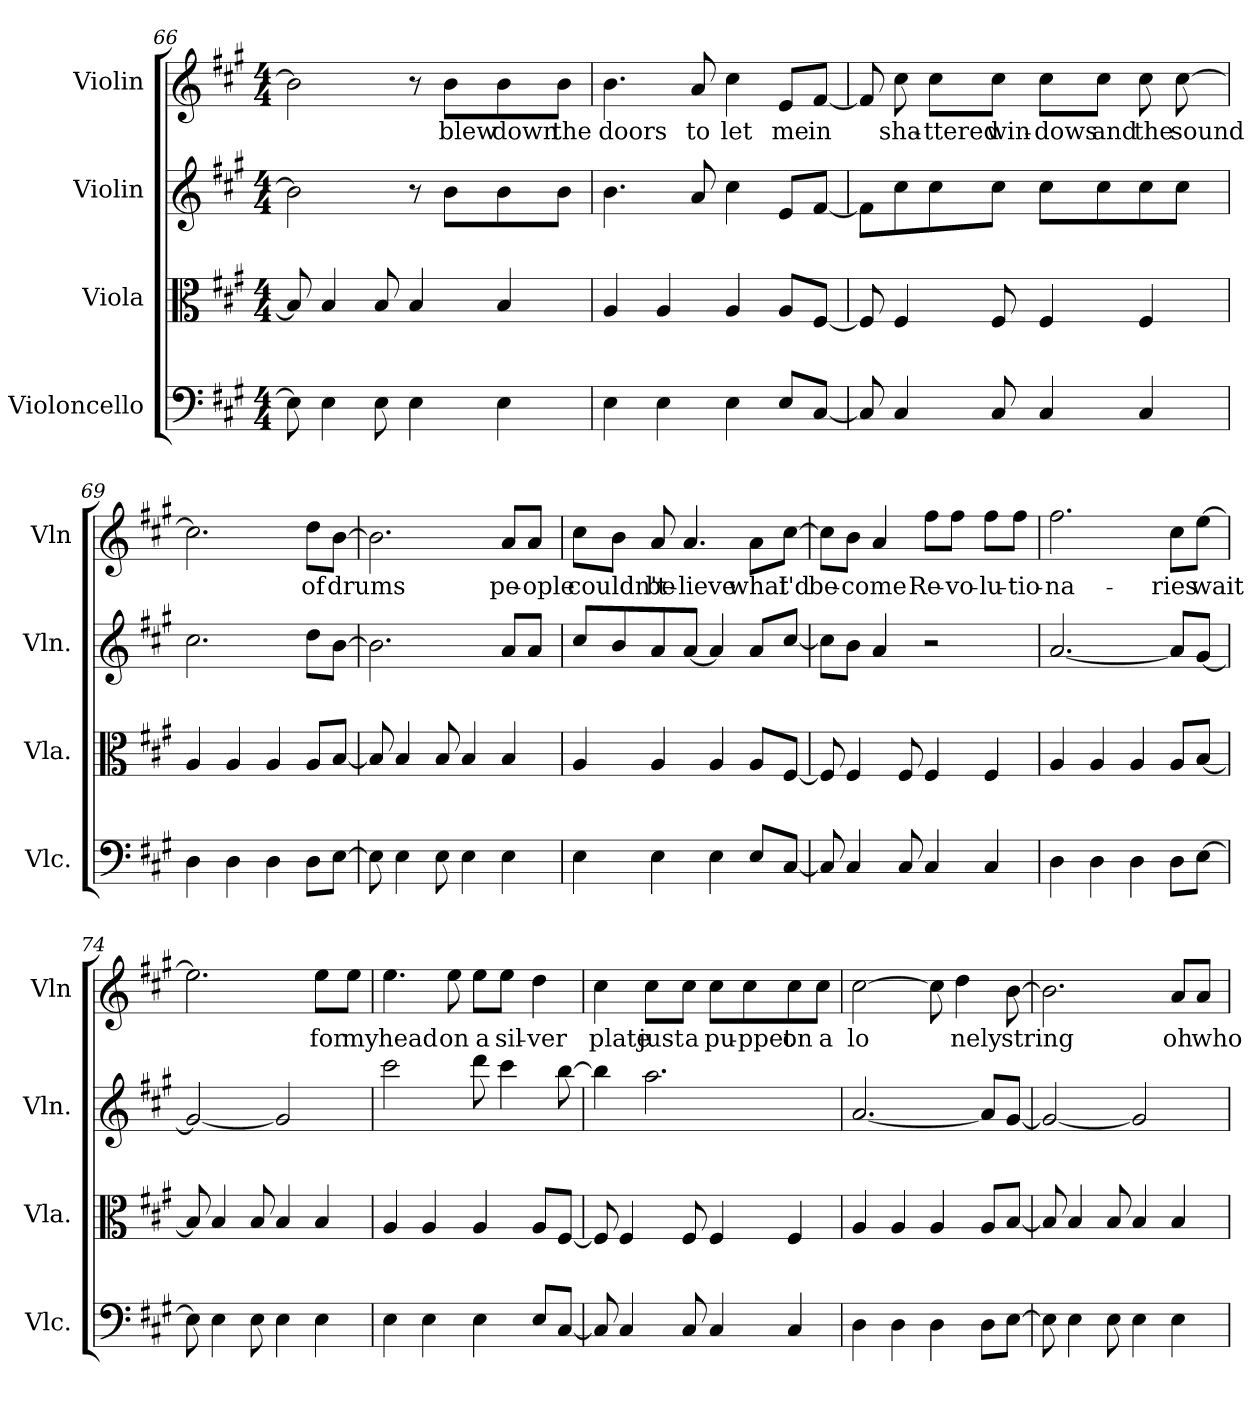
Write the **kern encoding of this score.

**kern	**kern	**kern	**kern	**text
*part4	*part3	*part2	*part1	*part1
*staff4	*staff3	*staff2	*staff1	*staff1
*I"Violoncello	*I"Viola	*I"Violin	*I"Violin	*
*I'Vlc.	*I'Vla.	*I'Vln.	*I'Vln	*
*clefF4	*clefC3	*clefG2	*clefG2	*
*k[f#c#g#]	*k[f#c#g#]	*k[f#c#g#]	*k[f#c#g#]	*
*M4/4	*M4/4	*M4/4	*M4/4	*
=66	=66	=66	=66	=66
8E\]	8B/]	2b\]	2b\]	.
4E\	4B/	.	.	.
8E\	8B/	.	.	.
4E\	4B/	8r	8r	.
.	.	8b\L	8b\L	blew
4E\	4B/	8b\	8b\	down
.	.	8b\J	8b\J	the
=67	=67	=67	=67	=67
4E\	4A/	4.b\	4.b\	doors
4E\	4A/	.	.	.
.	.	8a/	8a/	to
4E\	4A/	4cc#\	4cc#\	let
8E\L	8A/L	8e/L	8e/L	me
[8C#/J	[8F#/J	[8f#/J	[8f#/J	in
!!LO:LB:g=z
=68	=68	=68	=68	=68
8C#/]	8F#/]	8f#/L]	8f#/]	.
4C#/	4F#/	8cc#\	8cc#\	sha-
.	.	8cc#\	8cc#\L	-ttered
8C#/	8F#/	8cc#\J	8cc#\J	win-
4C#/	4F#/	8cc#\L	8cc#\L	-dows
.	.	8cc#\	8cc#\J	and
4C#/	4F#/	8cc#\	8cc#\	the
.	.	8cc#\J	[8cc#\	sound
=69	=69	=69	=69	=69
4D\	4A/	2.cc#\	2.cc#\]	.
4D\	4A/	.	.	.
4D\	4A/	.	.	.
8D\L	8A/L	8dd\L	8dd\L	of
[8E\J	[8B/J	[8b\J	[8b\J	drums
=70	=70	=70	=70	=70
8E\]	8B/]	2.b\]	2.b\]	.
4E\	4B/	.	.	.
8E\	8B/	.	.	.
4E\	4B/	.	.	.
4E\	4B/	8a/L	8a/L	pe-
.	.	8a/J	8a/J	-ople
=71	=71	=71	=71	=71
4E\	4A/	8cc#\L	8cc#\L	couldn't
.	.	8b\	8b\J	.
4E\	4A/	8a/	8a/	be-
.	.	[8a/J	4.a/	-lieve
4E\	4A/	4a/]	.	.
8E\L	8A/L	8a/L	8a\L	what
[8C#/J	[8F#/J	[8cc#\J	[8cc#\J	I'd
!!LO:LB:g=z
=72	=72	=72	=72	=72
8C#/]	8F#/]	8cc#\L]	8cc#\L]	be-
4C#/	4F#/	8b\J	8b\J	-come
.	.	4a/	4a/	.
8C#/	8F#/	.	.	.
4C#/	4F#/	2r	8ff#\L	Re-
.	.	.	8ff#\J	-vo-
4C#/	4F#/	.	8ff#\L	-lu-
.	.	.	8ff#\J	-tio-
=73	=73	=73	=73	=73
4D\	4A/	[2.a/	2.ff#\	-na-
4D\	4A/	.	.	.
4D\	4A/	.	.	.
8D\L	8A/L	8a/L]	8cc#\L	-ries
[8E\J	[8B/J	[8g#/J	[8ee\J	wait
=74	=74	=74	=74	=74
8E\]	8B/]	2g#/_	2.ee\]	.
4E\	4B/	.	.	.
8E\	8B/	.	.	.
4E\	4B/	2g#/]	.	.
4E\	4B/	.	8ee\L	for
.	.	.	8ee\J	my
=75	=75	=75	=75	=75
4E\	4A/	2ccc#\	4.ee\	head
4E\	4A/	.	.	.
.	.	.	8ee\	on
4E\	4A/	8ddd\	8ee\L	a
.	.	4ccc#\	8ee\J	sil-
8E\L	8A/L	.	4dd\	-ver
[8C#/J	[8F#/J	[8bb\	.	.
=76	=76	=76	=76	=76
8C#/]	8F#/]	4bb\]	4cc#\	plate
4C#/	4F#/	.	.	.
.	.	2.aa\	8cc#\L	just
8C#/	8F#/	.	8cc#\J	a
4C#/	4F#/	.	8cc#\L	pu-
.	.	.	8cc#\	-ppet
4C#/	4F#/	.	8cc#\	on
.	.	.	8cc#\J	a
!!LO:LB:g=z
=77	=77	=77	=77	=77
4D\	4A/	[2.a/	[2cc#\	lo
4D\	4A/	.	.	.
4D\	4A/	.	8cc#\]	.
.	.	.	4dd\	nely
8D\L	8A/L	8a/L]	.	.
[8E\J	[8B/J	[8g#/J	[8b\	string
=78	=78	=78	=78	=78
8E\]	8B/]	2g#/_	2.b\]	.
4E\	4B/	.	.	.
8E\	8B/	.	.	.
4E\	4B/	2g#/]	.	.
4E\	4B/	.	8a/L	oh
.	.	.	8a/J	who
=	=	=	=	=
*-	*-	*-	*-	*-
